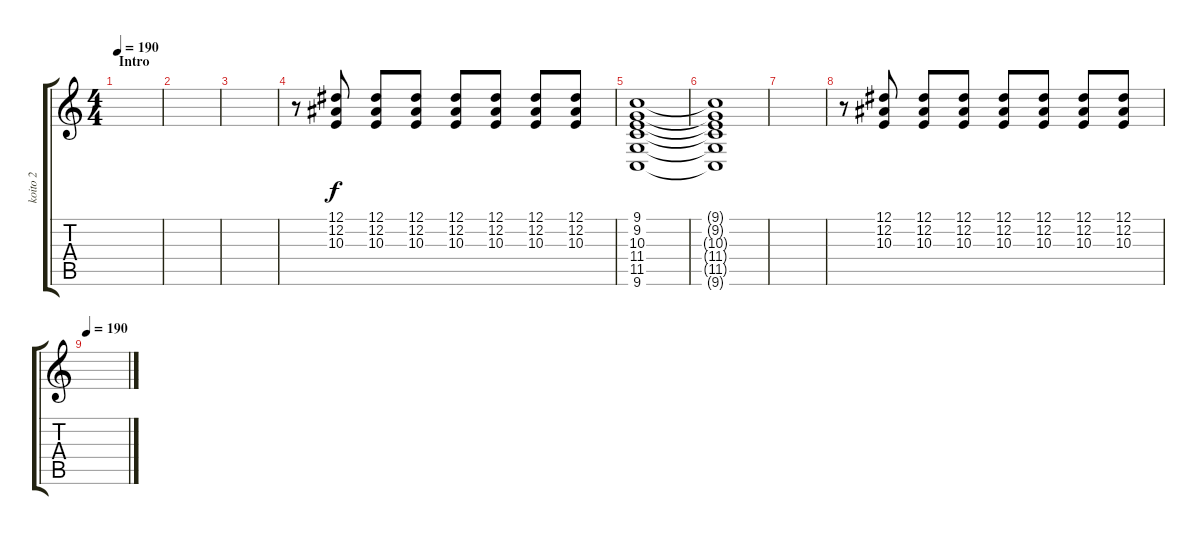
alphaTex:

\track ("koito 2" "koito 2") {instrument koto}
\staff {score tabs}
\tuning (Eb4 Bb3 Gb3 Db3 Ab2 Eb2) {hide}
\ts (4 4)
\section ("" "Intro")
\tempo 190
\clef g2
\ks c
|
|
|
r.8 (12.1 12.2 10.3).8{balance 0} (12.1 12.2 10.3).8 (12.1 12.2 10.3).8 (12.1 12.2 10.3).8 (12.1 12.2 10.3).8 (12.1 12.2 10.3).8 (12.1 12.2 10.3).8 |
(9.1 9.2 10.3 11.4 11.5 9.6).1{volume 7 balance 16} |
(9.1{t} 9.2{t} 10.3{t} 11.4{t} 11.5{t} 9.6{t}).1 |
|
r.8 (12.1 12.2 10.3).8{volume 9 balance 0} (12.1 12.2 10.3).8 (12.1 12.2 10.3).8 (12.1 12.2 10.3).8 (12.1 12.2 10.3).8 (12.1 12.2 10.3).8 (12.1 12.2 10.3).8 |
\tempo 190
